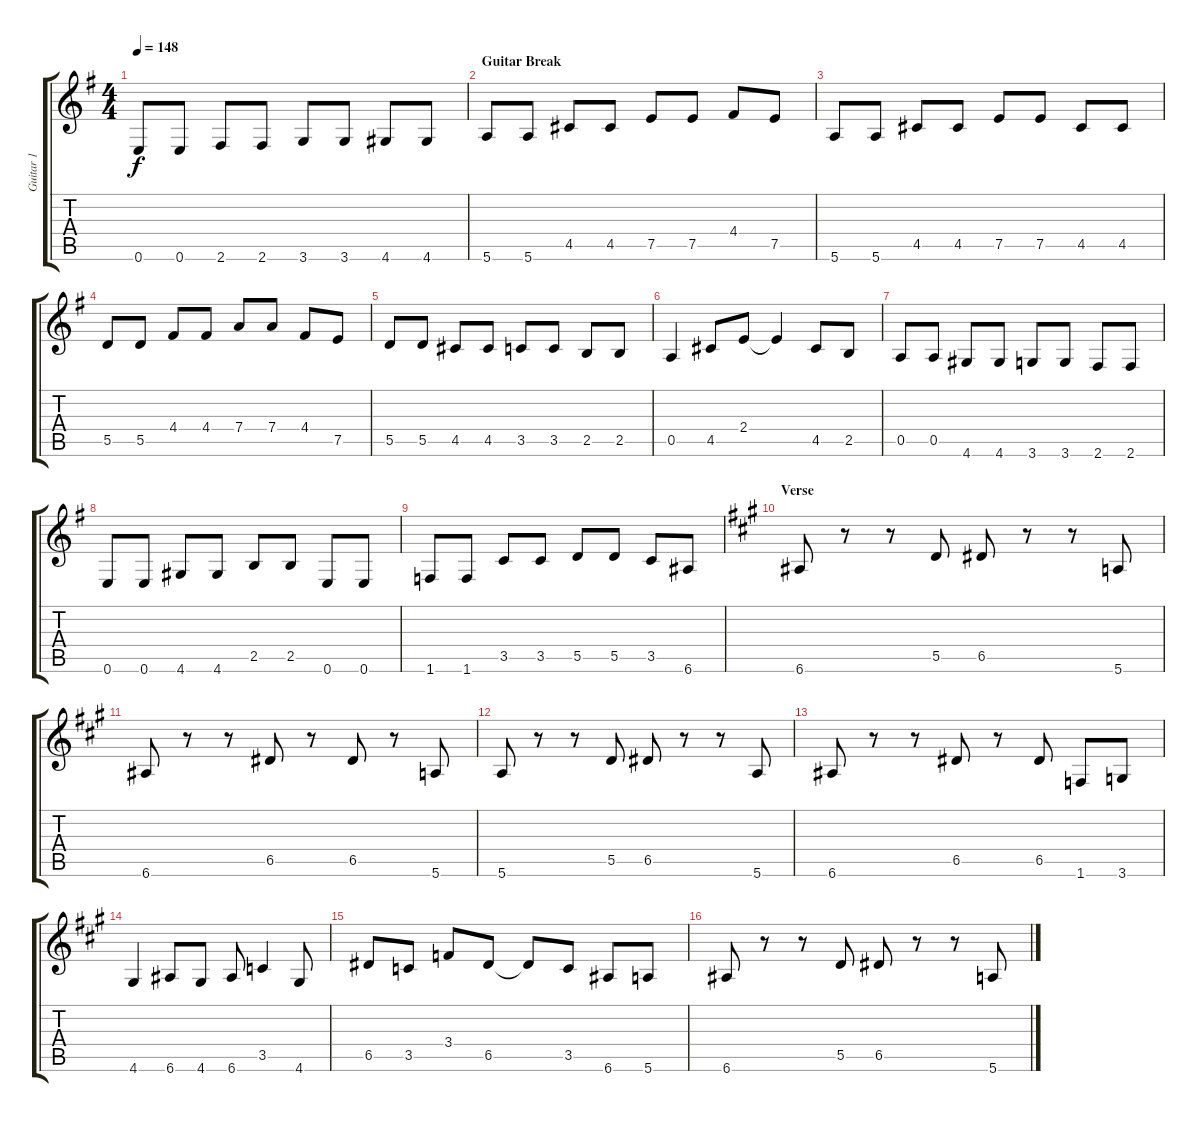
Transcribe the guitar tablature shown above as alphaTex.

\track ("Guitar 1" "Guitar 1") {instrument electricguitarmuted}
\staff {score tabs}
\tuning (E4 B3 G3 D3 A2 E2) {hide}
\ts (4 4)
\tempo 148
\clef g2
\ks g
0.6.8{dy f} 0.6.8 2.6.8 2.6.8 3.6.8 3.6.8 4.6.8 4.6.8 |
\section ("" "Guitar Break")
5.6.8 5.6.8 4.5.8 4.5.8 7.5.8 7.5.8 4.4.8 7.5.8 |
5.6.8 5.6.8 4.5.8 4.5.8 7.5.8 7.5.8 4.5.8 4.5.8 |
5.5.8 5.5.8 4.4.8 4.4.8 7.4.8 7.4.8 4.4.8 7.5.8 |
5.5.8 5.5.8 4.5.8 4.5.8 3.5.8 3.5.8 2.5.8 2.5.8 |
0.5.4 4.5.8 2.4.8 2.4{t}.4 4.5.8 2.5.8 |
0.5.8 0.5.8 4.6.8 4.6.8 3.6.8 3.6.8 2.6.8 2.6.8 |
0.6.8 0.6.8 4.6.8 4.6.8 2.5.8 2.5.8 0.6.8 0.6.8 |
1.6.8 1.6.8 3.5.8 3.5.8 5.5.8 5.5.8 3.5.8 6.6.8 |
\section ("" "Verse")
\ks a
6.6.8 r.8 r.8 5.5.8 6.5.8 r.8 r.8 5.6.8 |
6.6.8 r.8 r.8 6.5.8 r.8 6.5.8 r.8 5.6.8 |
5.6.8 r.8 r.8 5.5.8 6.5.8 r.8 r.8 5.6.8 |
6.6.8 r.8 r.8 6.5.8 r.8 6.5.8 1.6.8 3.6.8 |
4.6.4 6.6.8 4.6.8 6.6.8 3.5.4 4.6.8 |
6.5.8 3.5.8 3.4.8 6.5.8 6.5{t}.8 3.5.8 6.6.8 5.6.8 |
6.6.8 r.8 r.8 5.5.8 6.5.8 r.8 r.8 5.6.8
